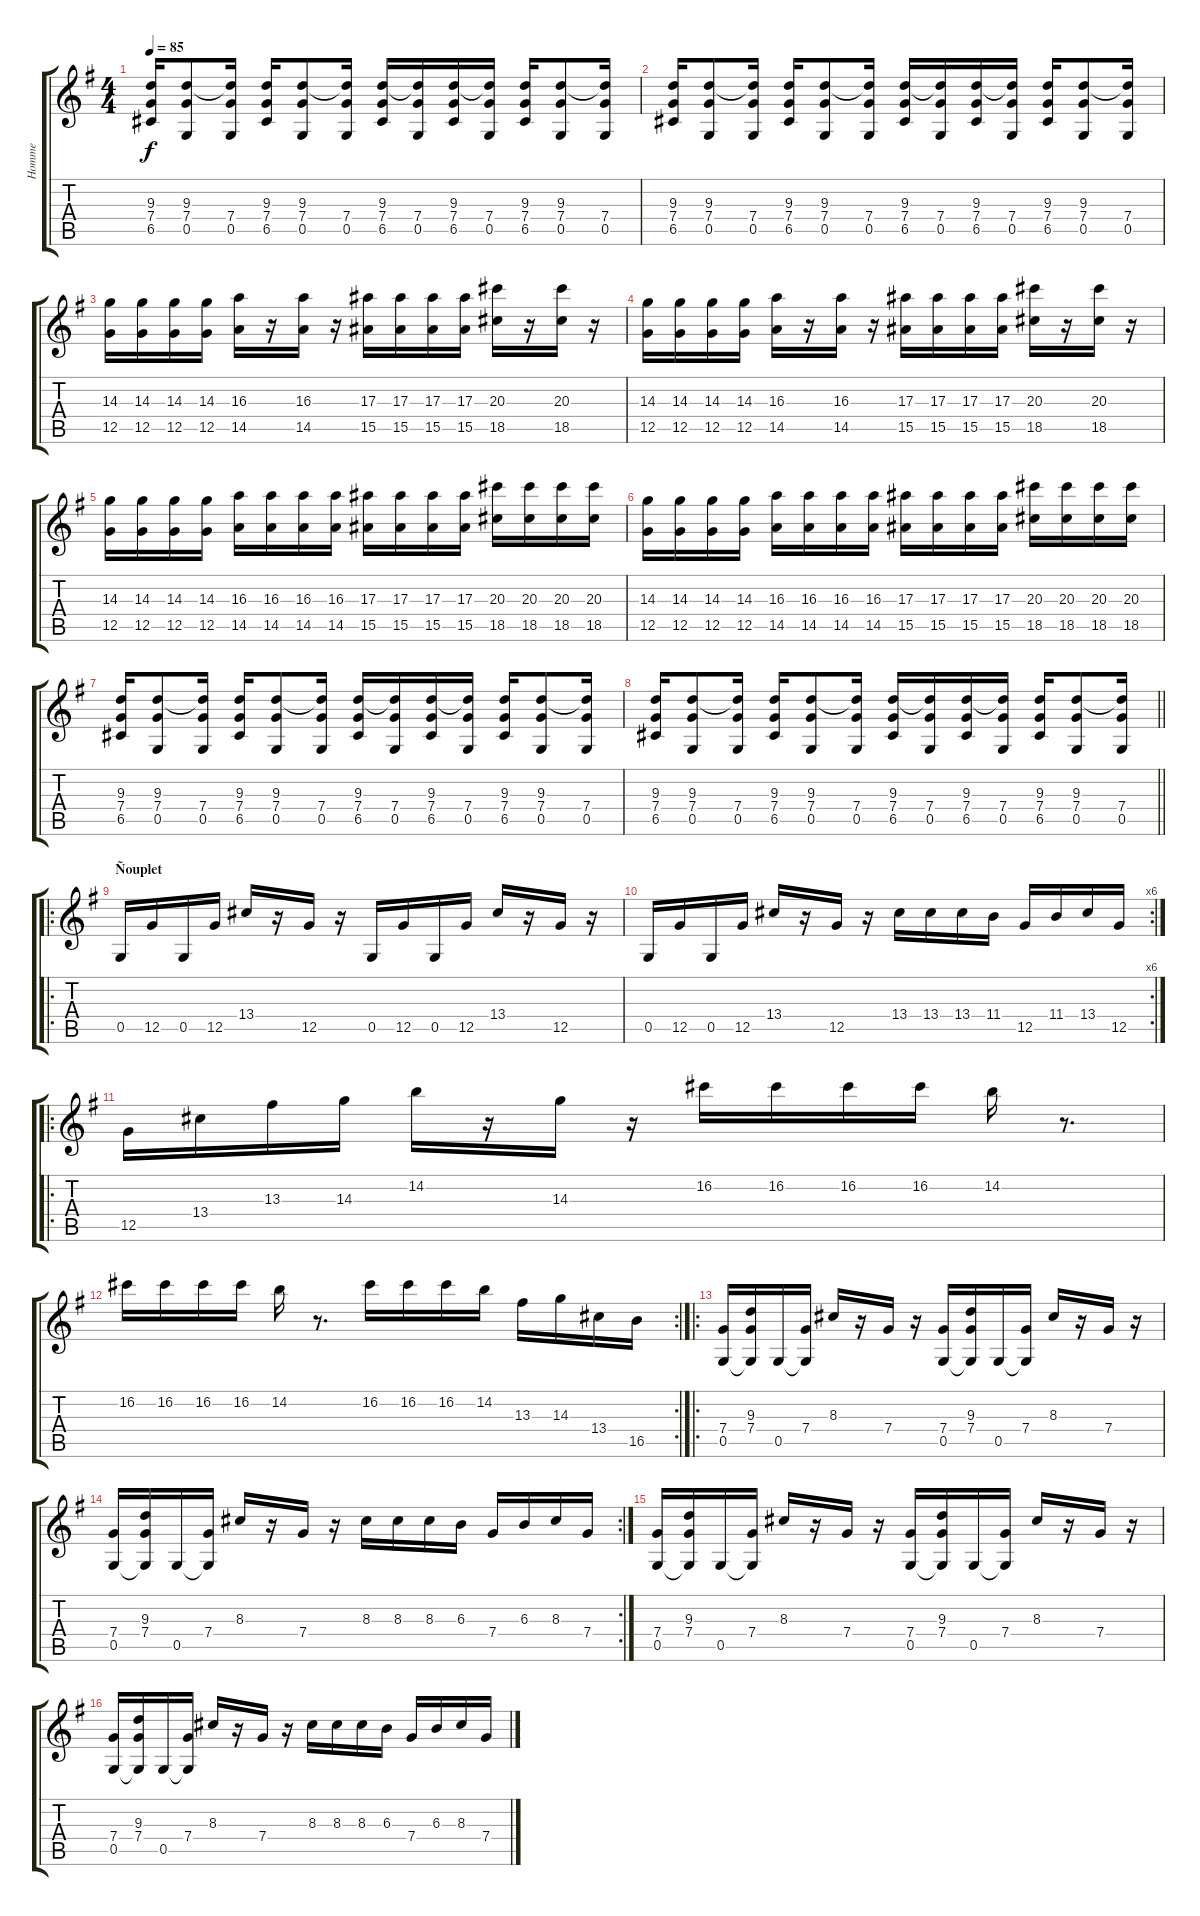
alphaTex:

\track ("Homme" "Homme") {instrument overdrivenguitar}
\staff {score tabs}
\tuning (D4 A3 F3 C3 G2 D2) {hide}
\ts (4 4)
\tempo 85
\clef g2
\ks g
(9.3 7.4 6.5).16{dy f instrument overdrivenguitar} (9.3 7.4 0.5).8 (9.3{t} 7.4 0.5).16 (9.3 7.4 6.5).16 (9.3 7.4 0.5).8 (9.3{t} 7.4 0.5).16 (9.3 7.4 6.5).16 (9.3{t} 7.4 0.5).16 (9.3 7.4 6.5).16 (9.3{t} 7.4 0.5).16 (9.3 7.4 6.5).16 (9.3 7.4 0.5).8 (9.3{t} 7.4 0.5).16 |
(9.3 7.4 6.5).16 (9.3 7.4 0.5).8 (9.3{t} 7.4 0.5).16 (9.3 7.4 6.5).16 (9.3 7.4 0.5).8 (9.3{t} 7.4 0.5).16 (9.3 7.4 6.5).16 (9.3{t} 7.4 0.5).16 (9.3 7.4 6.5).16 (9.3{t} 7.4 0.5).16 (9.3 7.4 6.5).16 (9.3 7.4 0.5).8 (9.3{t} 7.4 0.5).16 |
(14.3 12.5).16 (14.3 12.5).16 (14.3 12.5).16 (14.3 12.5).16 (16.3 14.5).16 r.16 (16.3 14.5).16 r.16 (17.3 15.5).16 (17.3 15.5).16 (17.3 15.5).16 (17.3 15.5).16 (20.3 18.5).16 r.16 (20.3 18.5).16 r.16 |
(14.3 12.5).16 (14.3 12.5).16 (14.3 12.5).16 (14.3 12.5).16 (16.3 14.5).16 r.16 (16.3 14.5).16 r.16 (17.3 15.5).16 (17.3 15.5).16 (17.3 15.5).16 (17.3 15.5).16 (20.3 18.5).16 r.16 (20.3 18.5).16 r.16 |
(14.3 12.5).16 (14.3 12.5).16 (14.3 12.5).16 (14.3 12.5).16 (16.3 14.5).16 (16.3 14.5).16 (16.3 14.5).16 (16.3 14.5).16 (17.3 15.5).16 (17.3 15.5).16 (17.3 15.5).16 (17.3 15.5).16 (20.3 18.5).16 (20.3 18.5).16 (20.3 18.5).16 (20.3 18.5).16 |
(14.3 12.5).16 (14.3 12.5).16 (14.3 12.5).16 (14.3 12.5).16 (16.3 14.5).16 (16.3 14.5).16 (16.3 14.5).16 (16.3 14.5).16 (17.3 15.5).16 (17.3 15.5).16 (17.3 15.5).16 (17.3 15.5).16 (20.3 18.5).16 (20.3 18.5).16 (20.3 18.5).16 (20.3 18.5).16 |
(9.3 7.4 6.5).16 (9.3 7.4 0.5).8 (9.3{t} 7.4 0.5).16 (9.3 7.4 6.5).16 (9.3 7.4 0.5).8 (9.3{t} 7.4 0.5).16 (9.3 7.4 6.5).16 (9.3{t} 7.4 0.5).16 (9.3 7.4 6.5).16 (9.3{t} 7.4 0.5).16 (9.3 7.4 6.5).16 (9.3 7.4 0.5).8 (9.3{t} 7.4 0.5).16 |
\barLineRight lightlight
(9.3 7.4 6.5).16 (9.3 7.4 0.5).8 (9.3{t} 7.4 0.5).16 (9.3 7.4 6.5).16 (9.3 7.4 0.5).8 (9.3{t} 7.4 0.5).16 (9.3 7.4 6.5).16 (9.3{t} 7.4 0.5).16 (9.3 7.4 6.5).16 (9.3{t} 7.4 0.5).16 (9.3 7.4 6.5).16 (9.3 7.4 0.5).8 (9.3{t} 7.4 0.5).16 |
\ro
\section ("" "Ñouplet")
0.5.16 12.5.16 0.5.16 12.5.16 13.4.16 r.16 12.5.16 r.16 0.5.16 12.5.16 0.5.16 12.5.16 13.4.16 r.16 12.5.16 r.16 |
\rc 6
0.5.16 12.5.16 0.5.16 12.5.16 13.4.16 r.16 12.5.16 r.16 13.4.16 13.4.16 13.4.16 11.4.16 12.5.16 11.4.16 13.4.16 12.5.16 |
\ro
12.5.16 13.4.16 13.3.16 14.3.16 14.2.16 r.16 14.3.16 r.16 16.2.16 16.2.16 16.2.16 16.2.16 14.2.16 r.8{d} |
\rc 2
16.2.16 16.2.16 16.2.16 16.2.16 14.2.16 r.8{d} 16.2.16 16.2.16 16.2.16 14.2.16 13.3.16 14.3.16 13.4.16 16.5.16 |
\ro
(7.4 0.5).16 (9.3 7.4 0.5{t}).16 0.5.16 (7.4 0.5{t}).16 8.3.16 r.16 7.4.16 r.16 (7.4 0.5).16 (9.3 7.4 0.5{t}).16 0.5.16 (7.4 0.5{t}).16 8.3.16 r.16 7.4.16 r.16 |
\rc 2
(7.4 0.5).16 (9.3 7.4 0.5{t}).16 0.5.16 (7.4 0.5{t}).16 8.3.16 r.16 7.4.16 r.16 8.3.16 8.3.16 8.3.16 6.3.16 7.4.16 6.3.16 8.3.16 7.4.16 |
(7.4 0.5).16 (9.3 7.4 0.5{t}).16 0.5.16 (7.4 0.5{t}).16 8.3.16 r.16 7.4.16 r.16 (7.4 0.5).16 (9.3 7.4 0.5{t}).16 0.5.16 (7.4 0.5{t}).16 8.3.16 r.16 7.4.16 r.16 |
(7.4 0.5).16 (9.3 7.4 0.5{t}).16 0.5.16 (7.4 0.5{t}).16 8.3.16 r.16 7.4.16 r.16 8.3.16 8.3.16 8.3.16 6.3.16 7.4.16 6.3.16 8.3.16 7.4.16
